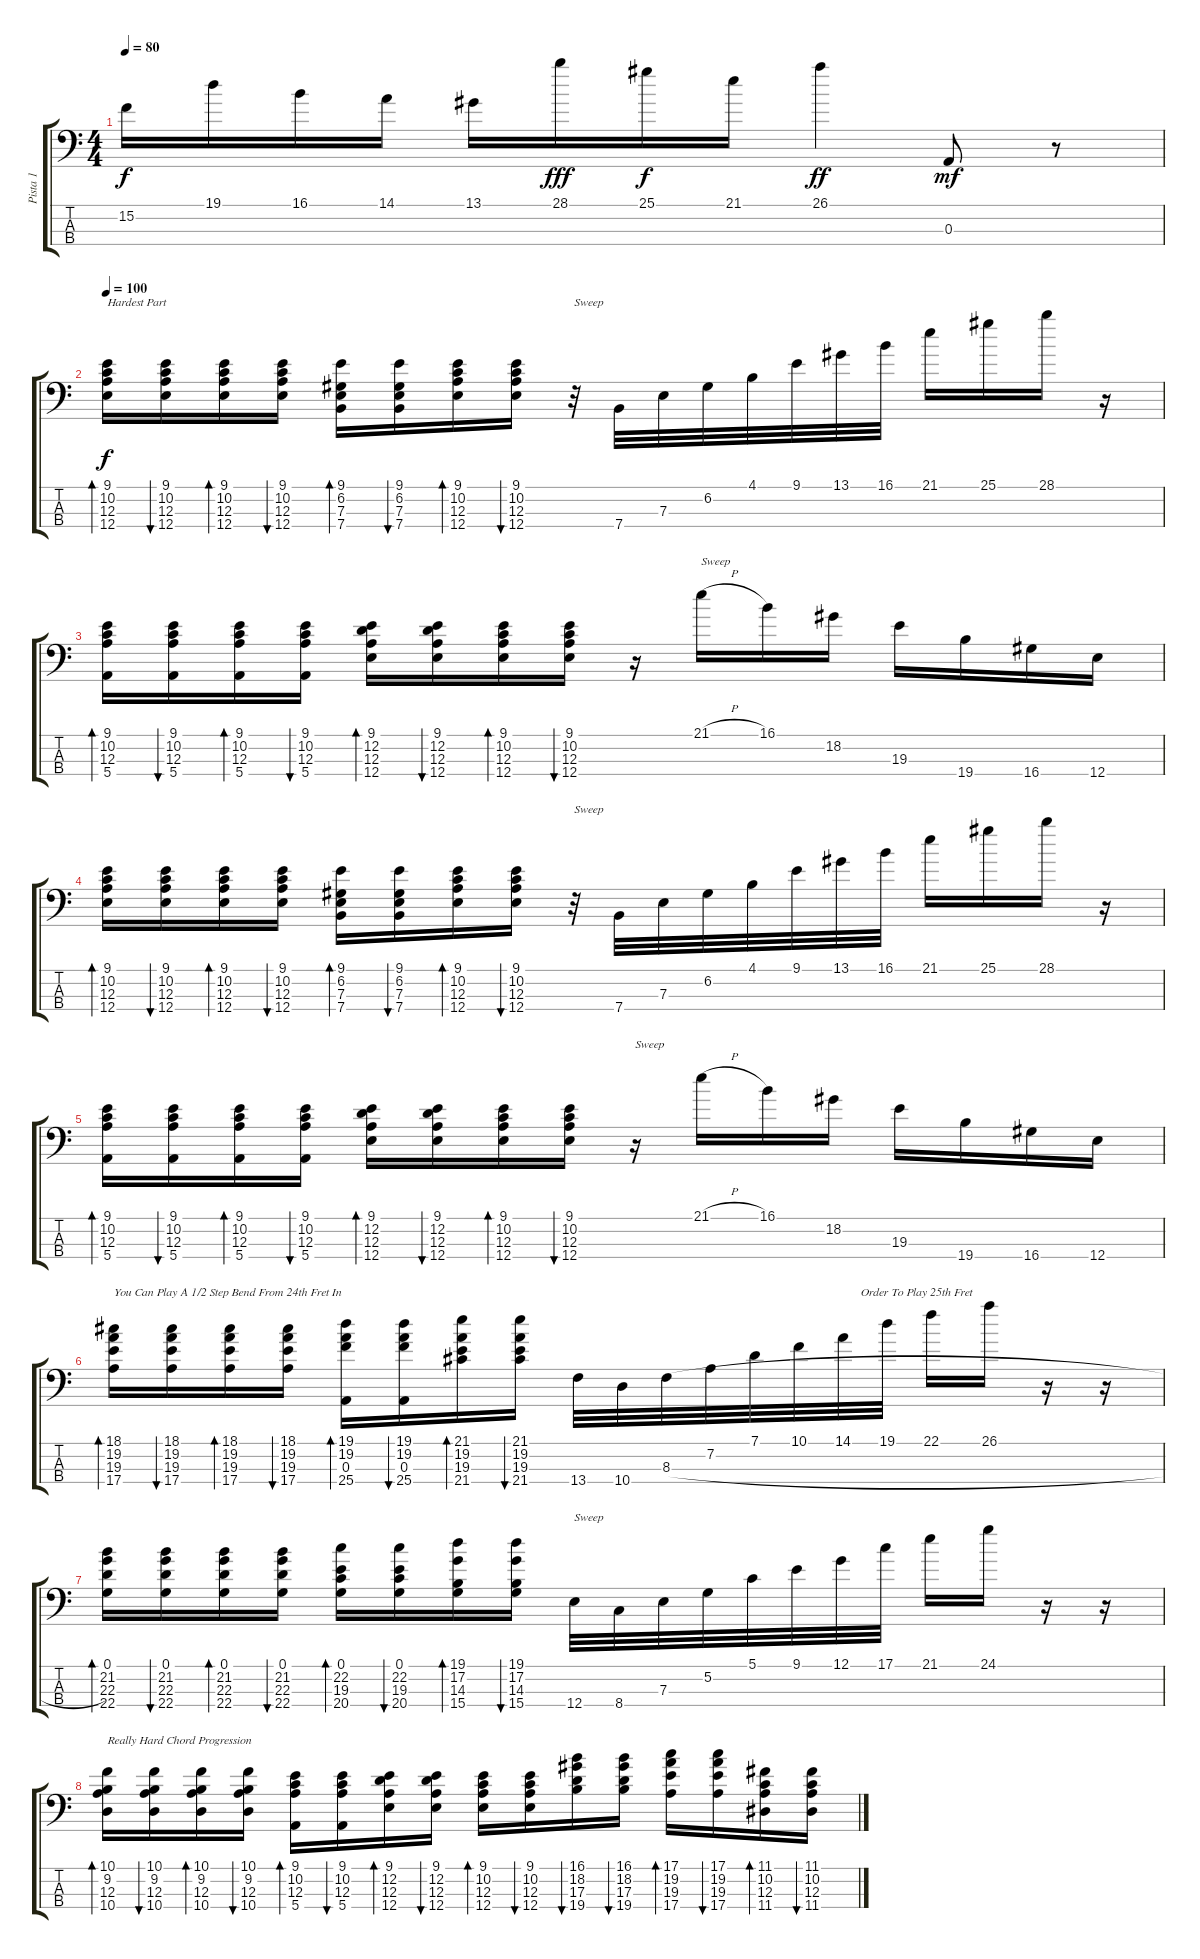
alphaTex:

\track ("Pista 1" "Pista 1") {instrument electricbassfinger}
\staff {score tabs}
\tuning (G2 D2 A1 E1) {hide}
\ts (4 4)
\tempo 80
\clef f4
\ks c
15.2.16{dy f} 19.1.16 16.1.16 14.1.16 13.1.16 28.1.16{dy fff} 25.1.16{dy f} 21.1.16 26.1.4{dy ff} 0.3.8{dy mf} r.8 |
\tempo 100
(9.1 10.2 12.3 12.4).16{bd 60 txt "Hardest Part" dy f} (9.1 10.2 12.3 12.4).16{bu 60} (9.1 10.2 12.3 12.4).16{bd 60} (9.1 10.2 12.3 12.4).16{bu 60} (9.1 6.2 7.3 7.4).16{bd 60} (9.1 6.2 7.3 7.4).16{bu 60} (9.1 10.2 12.3 12.4).16{bd 60} (9.1 10.2 12.3 12.4).16{bu 60} r.32{txt "Sweep"} 7.4.32 7.3.32 6.2.32 4.1.32 9.1.32 13.1.32 16.1.32 21.1.16 25.1.16 28.1.16 r.16 |
(9.1 10.2 12.3 5.4).16{bd 60} (9.1 10.2 12.3 5.4).16{bu 60} (9.1 10.2 12.3 5.4).16{bd 60} (9.1 10.2 12.3 5.4).16{bu 60} (9.1 12.2 12.3 12.4).16{bd 60} (9.1 12.2 12.3 12.4).16{bu 60} (9.1 10.2 12.3 12.4).16{bd 60} (9.1 10.2 12.3 12.4).16{bu 60} r.16 21.1{h}.16{txt "Sweep"} 16.1.16 18.2.16 19.3.16 19.4.16 16.4.16 12.4.16 |
(9.1 10.2 12.3 12.4).16{bd 60} (9.1 10.2 12.3 12.4).16{bu 60} (9.1 10.2 12.3 12.4).16{bd 60} (9.1 10.2 12.3 12.4).16{bu 60} (9.1 6.2 7.3 7.4).16{bd 60} (9.1 6.2 7.3 7.4).16{bu 60} (9.1 10.2 12.3 12.4).16{bd 60} (9.1 10.2 12.3 12.4).16{bu 60} r.32{txt "Sweep"} 7.4.32 7.3.32 6.2.32 4.1.32 9.1.32 13.1.32 16.1.32 21.1.16 25.1.16 28.1.16 r.16 |
(9.1 10.2 12.3 5.4).16{bd 60} (9.1 10.2 12.3 5.4).16{bu 60} (9.1 10.2 12.3 5.4).16{bd 60} (9.1 10.2 12.3 5.4).16{bu 60} (9.1 12.2 12.3 12.4).16{bd 60} (9.1 12.2 12.3 12.4).16{bu 60} (9.1 10.2 12.3 12.4).16{bd 60} (9.1 10.2 12.3 12.4).16{bu 60} r.16{txt "Sweep"} 21.1{h}.16 16.1.16 18.2.16 19.3.16 19.4.16 16.4.16 12.4.16 |
(18.1 19.2 19.3 17.4).16{bd 60 txt "You Can Play A 1/2 Step Bend From 24th Fret In"} (18.1 19.2 19.3 17.4).16{bu 60} (18.1 19.2 19.3 17.4).16{bd 60} (18.1 19.2 19.3 17.4).16{bu 60} (19.1 19.2 0.3 25.4).16{bd 60} (19.1 19.2 0.3 25.4).16{bu 60} (21.1 19.2 19.3 21.4).16{bd 60} (21.1 19.2 19.3 21.4).16{bu 60} 13.4.32 10.4.32 8.3{h}.32 7.2.32 7.1.32 10.1.32 14.1.32{txt "      Order To Play 25th Fret"} 19.1.32 22.1.16 26.1.16 r.16 r.16 |
(0.1 21.2 22.3 22.4).16{bd 60} (0.1 21.2 22.3 22.4).16{bu 60} (0.1 21.2 22.3 22.4).16{bd 60} (0.1 21.2 22.3 22.4).16{bu 60} (0.1 22.2 19.3 20.4).16{bd 60} (0.1 22.2 19.3 20.4).16{bu 60} (19.1 17.2 14.3 15.4).16{bd 60} (19.1 17.2 14.3 15.4).16{bu 60} 12.4.32{txt "Sweep"} 8.4.32 7.3.32 5.2.32 5.1.32 9.1.32 12.1.32 17.1.32 21.1.16 24.1.16 r.16 r.16 |
(10.1 9.2 12.3 10.4).16{bd 60 txt "Really Hard Chord Progression"} (10.1 9.2 12.3 10.4).16{bu 60} (10.1 9.2 12.3 10.4).16{bd 60} (10.1 9.2 12.3 10.4).16{bu 60} (9.1 10.2 12.3 5.4).16{bd 60} (9.1 10.2 12.3 5.4).16{bu 60} (9.1 12.2 12.3 12.4).16{bd 60} (9.1 12.2 12.3 12.4).16{bu 60} (9.1 10.2 12.3 12.4).16{bd 60} (9.1 10.2 12.3 12.4).16{bu 60} (16.1 18.2 17.3 19.4).16{bu 60} (16.1 18.2 17.3 19.4).16{bu 60} (17.1 19.2 19.3 17.4).16{bd 60} (17.1 19.2 19.3 17.4).16{bu 60} (11.1 10.2 12.3 11.4).16{bd 60} (11.1 10.2 12.3 11.4).16{bu 60}
